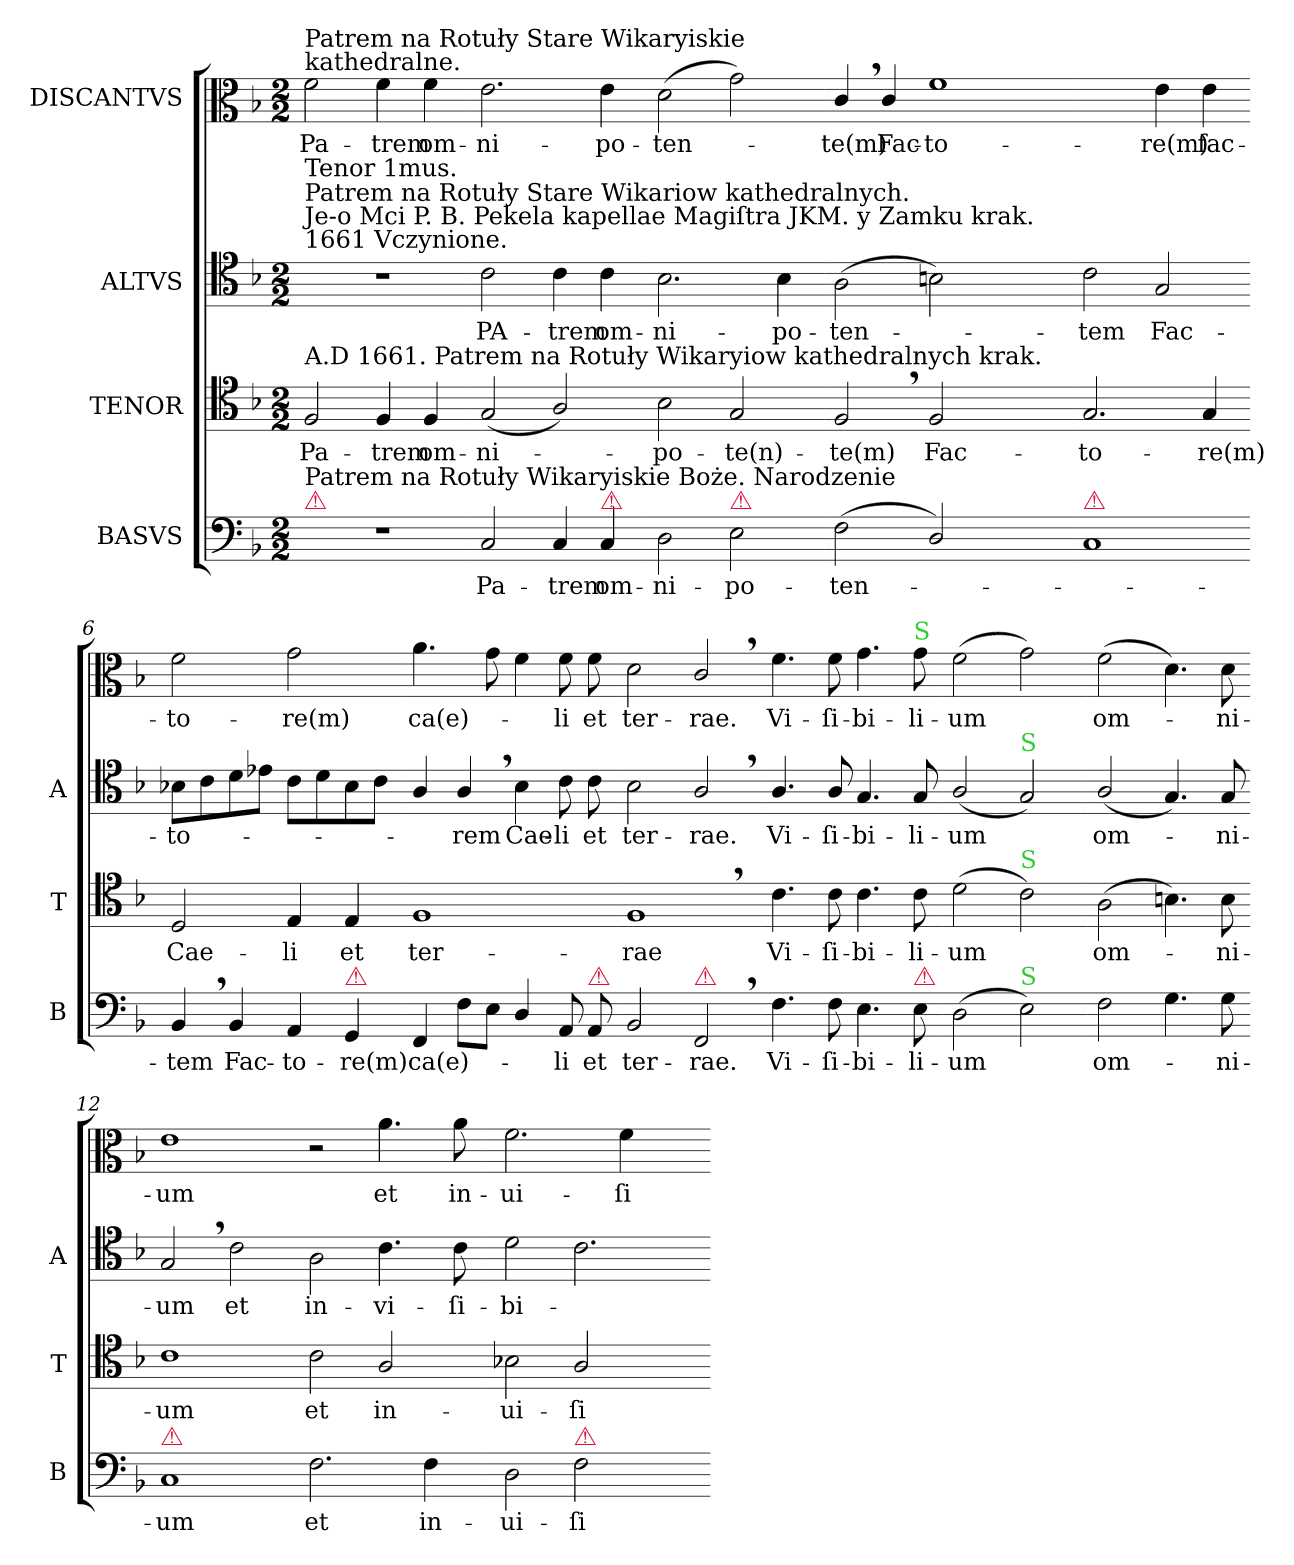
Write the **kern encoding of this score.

**kern	**text	**kern	**text	**kern	**text	**kern	**text
*part4	*part4	*part3	*part3	*part2	*part2	*part1	*part1
*staff4	*staff4	*staff3	*staff3	*staff2	*staff2	*staff1	*staff1
*I"BASVS	*	*I"TENOR	*	*I"ALTVS	*	*I"DISCANTVS	*
*I'B	*	*I'T	*	*I'A	*	*	*
*clefF4	*	*clefC4	*	*clefC4	*	*clefC3	*
*k[b-]	*	*k[b-]	*	*k[b-]	*	*k[b-]	*
*F:	*	*F:	*	*F:	*	*F:	*
*M2/2	*	*M2/2	*	*M2/2	*	*M2/2	*
=1	=1	=1	=1	=1	=1	=1	=1
!	!	!	!	!	!	!LO:TX:a:t=Patrem na Rotuły Stare Wikaryiskie\nkathedralne.	!
!	!	!	!	!LO:TX:a:t=Patrem na Rotuły Stare Wikariow kathedralnych.\nJe-o Mci P. B. Pekela kapellae Magiſtra JKM. y Zamku krak.\n1661 Vczynione.	!	!	!
!	!	!	!	!LO:TX:a:t=Tenor 1mus.	!	!	!
!	!	!LO:TX:a:t=A.D 1661. Patrem na Rotuły Wikaryiow kathedralnych krak.	!	!	!	!	!
!LO:TX:a:color=crimson:t=⚠	!	!	!	!	!	!	!
!LO:TX:a:t=Patrem na Rotuły Wikaryiskie Boże. Narodzenie	!	!	!	!	!	!	!
1r	.	2F/	Pa-	1r	.	2f\	Pa-
.	.	4F/	-trem	.	.	4f\	-trem
.	.	4F/	om-	.	.	4f\	om-
=2-	=2-	=2-	=2-	=2-	=2-	=2-	=2-
2C/	Pa-	(2G/	-ni-	2c\	PA-	2.e\	-ni-
4C/	-trem	2A/)	.	4c\	-trem	.	.
!LO:TX:a:color=crimson:t=⚠	!	!	!	!	!	!	!
4C/	om-	.	.	4c\	om-	4e\	-po-
=3-	=3-	=3-	=3-	=3-	=3-	=3-	=3-
2D\	-ni-	2B-\	-po-	2.B-\	-ni-	(>2d\	-ten-
!LO:TX:a:color=crimson:t=⚠	!	!	!	!	!	!	!
2E\	-po-	2G/	-te(n)-	.	.	2g\)	.
.	.	.	.	4B-\	-po-	.	.
=4-	=4-	=4-	=4-	=4-	=4-	=4-	=4-
(2F\	-ten-	2F,</	-te(m)	(2A\	-ten-	4c,</	-te(m)
.	.	.	.	.	.	4c/	Fac-
2D/)	.	2F/	Fac-	2Bn\)	.	1f\	-to-
2ryy	.	2ryy	.	2ryy	.	.	.
=5-	=5-	=5-	=5-	=5-	=5-	=5-	=5-
!LO:TX:a:color=crimson:t=⚠	!	!	!	!	!	!	!
1C	.	2.G/	-to-	2c\	-tem	2ryy	.
.	.	.	.	2G/	Fac-	4e\	-re(m)
.	.	4G/	-re(m)	.	.	4e\	fac-
=6-	=6-	=6-	=6-	=6-	=6-	=6-	=6-
4BB-,</	-tem	2D/	Cae-	8B-X\L	-to-	2f\	-to-
.	.	.	.	8c\	.	.	.
4BB-/	Fac-	.	.	8d\	.	.	.
.	.	.	.	8e-X\J	.	.	.
4AA/	-to-	4E/	-li	8c\L	.	2g\	-re(m)
.	.	.	.	8d\	.	.	.
!LO:TX:a:color=crimson:t=⚠	!	!	!	!	!	!	!
4GG/	-re(m)	4E/	et	8B-\	.	.	.
.	.	.	.	8c\J	.	.	.
=7-	=7-	=7-	=7-	=7-	=7-	=7-	=7-
4FF/	ca(e)-	1F	ter-	4A/	.	4.a\	ca(e)-
8F\L	.	.	.	4A,</	-rem	.	.
8E\J	.	.	.	.	.	8g\	.
4D/	.	.	.	4B-\	Cae-	4f\	.
8AA/	-li	.	.	8c\	-li	8f\	-li
!LO:TX:a:color=crimson:t=⚠	!	!	!	!	!	!	!
8AA/	et	.	.	8c\	et	8f\	et
=8-	=8-	=8-	=8-	=8-	=8-	=8-	=8-
2BB-/	ter-	1F,<	-rae	2B-\	ter-	2d\	ter-
!LO:TX:a:color=crimson:t=⚠	!	!	!	!	!	!	!
2FF,</	-rae.	.	.	2A,</	-rae.	2c,</	-rae.
=9-	=9-	=9-	=9-	=9-	=9-	=9-	=9-
4.F\	Vi-	4.c\	Vi-	4.A/	Vi-	4.f\	Vi-
8F\	-ſi-	8c\	-ſi-	8A/	-ſi-	8f\	-ſi-
4.E\	-bi-	4.c\	-bi-	4.G/	-bi-	4.g\	-bi-
!	!	!	!	!	!	!LO:TX:a:color=limegreen:t=S	!
!LO:TX:a:color=crimson:t=⚠	!	!	!	!	!	!	!
8E\	-li-	8c\	-li-	8G/	-li-	8g\	-li-
=10-	=10-	=10-	=10-	=10-	=10-	=10-	=10-
(2D\	-um	(2d\	-um	(2A/	-um	(2f\	-um
!	!	!	!	!LO:TX:a:color=limegreen:t=S	!	!	!
!	!	!LO:TX:a:color=limegreen:t=S	!	!	!	!	!
!LO:TX:a:color=limegreen:t=S	!	!	!	!	!	!	!
2E\)	.	2c\)	.	2G/)	.	2g\)	.
=11-	=11-	=11-	=11-	=11-	=11-	=11-	=11-
2F\	om-	(2A\	om-	(2A/	om-	(2f\	om-
4.G\	.	4.Bn\)	.	4.G/)	.	4.d\)	.
8G\	-ni-	8B\	-ni-	8G/	-ni-	8d\	-ni-
=12-	=12-	=12-	=12-	=12-	=12-	=12-	=12-
!LO:TX:a:color=crimson:t=⚠	!	!	!	!	!	!	!
1C	-um	1c	-um	2G,</	-um	1e	-um
.	.	.	.	2c\	et	.	.
=13-	=13-	=13-	=13-	=13-	=13-	=13-	=13-
2.F\	et	2c\	et	2A\	in-	2r	.
.	.	2A/	in-	4.c\	-vi-	4.a\	et
4F\	in-	.	.	.	.	.	.
.	.	.	.	8c\	-ſi-	8a\	in-
=14-	=14-	=14-	=14-	=14-	=14-	=14-	=14-
2D\	-ui-	2B-X\	-ui-	2d\	-bi-	2.f\	-ui-
!LO:TX:a:color=crimson:t=⚠	!	!	!	!	!	!	!
2F\	-ſi-	2A/	-ſi-	2.c\	.	.	.
.	.	.	.	.	.	4f\	-ſi-
4ryy	.	4ryy	.	.	.	4ryy	.
=-	=-	=-	=-	=-	=-	=-	=-
*-	*-	*-	*-	*-	*-	*-	*-
